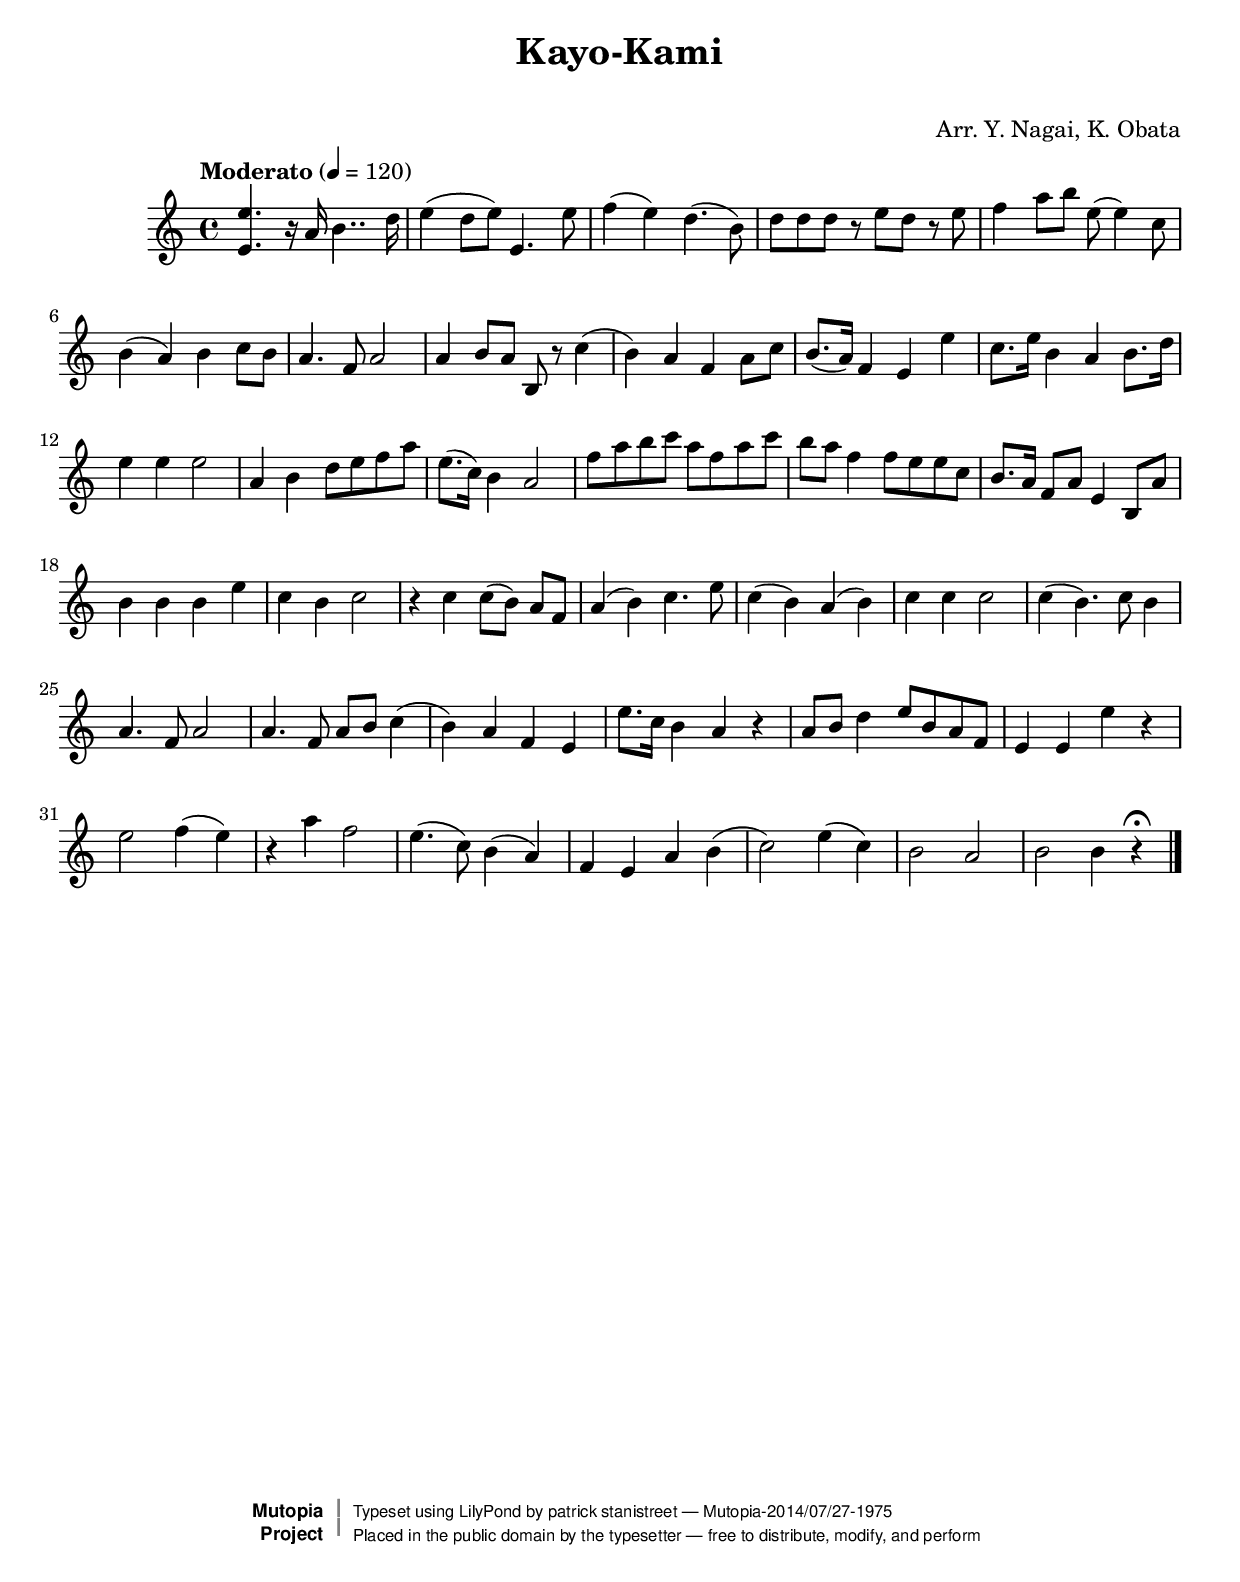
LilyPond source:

\version "2.19.7"

tsfooter = \markup {
\column {
  \line {"Arranged by:  Nagai, Iwai and Obata, Kenhachiro"}
  \line {"Source:  Seiyo gakufu Nihon zokkyokushu,  pub. Miki Shoten, Osaka, 1895."}
  \line {"English title:  \"A Collection of Japanese Popular Music.\""}
  \line {"Copyright Public Domain  Typeset by Tom Potter 2007"}
  \line {"http://www.daisyfield.com/music/"}
}
}

\paper {
  top-margin = 2 \cm
  bottom-margin = 2 \cm
%  oddFooterMarkup = \tsfooter
}


\header {
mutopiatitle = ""    %  if not set taken from title field
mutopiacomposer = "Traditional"
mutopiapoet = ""    %  
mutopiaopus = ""    %  
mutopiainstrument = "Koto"
date = ""    %  optional - date piece composed
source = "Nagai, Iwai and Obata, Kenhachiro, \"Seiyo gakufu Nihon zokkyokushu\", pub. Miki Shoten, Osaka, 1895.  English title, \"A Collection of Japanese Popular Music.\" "
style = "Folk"
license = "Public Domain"
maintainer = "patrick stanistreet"
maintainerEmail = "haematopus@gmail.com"
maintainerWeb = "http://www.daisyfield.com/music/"
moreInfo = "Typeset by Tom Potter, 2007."  

title = "Kayo-Kami"
subtitle = "  "      %
composer = "Arr. Y. Nagai, K. Obata"

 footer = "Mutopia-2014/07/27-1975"
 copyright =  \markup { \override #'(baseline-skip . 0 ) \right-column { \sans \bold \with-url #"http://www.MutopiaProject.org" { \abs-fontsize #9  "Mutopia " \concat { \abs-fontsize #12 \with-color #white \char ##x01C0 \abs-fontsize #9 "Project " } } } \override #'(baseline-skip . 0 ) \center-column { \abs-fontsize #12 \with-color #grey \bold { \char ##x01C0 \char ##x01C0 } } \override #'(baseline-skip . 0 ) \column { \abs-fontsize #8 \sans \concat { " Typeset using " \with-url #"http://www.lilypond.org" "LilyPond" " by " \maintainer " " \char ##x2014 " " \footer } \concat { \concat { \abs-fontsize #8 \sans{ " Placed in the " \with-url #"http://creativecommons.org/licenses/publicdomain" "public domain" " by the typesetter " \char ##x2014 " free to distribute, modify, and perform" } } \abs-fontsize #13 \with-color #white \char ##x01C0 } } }
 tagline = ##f
}

kotoOne =  {
%    \clef "treble" \key c \major \time 4/4 | 
% 1
    <e' e''>4.  r16 a'16  b'4.. d''16
%    <e' e''>4. -\markup{ \bold {Moderato} } \ff r16 a'16 \p b'4.. d''16
    | 
% 2
    e''4 ( d''8 [ e''8 ) ] e'4. e''8 | 
% 3
    f''4 ( e''4 ) d''4. ( b'8 ) | 
% 4
    d''8 [ d''8 d''8 ] r8 e''8 [ d''8 ] r8 e''8 | 
% 5
    f''4 a''8 [ b''8 ] e''8 ( e''4 ) c''8 | 
% 6
    b'4 ( a'4 ) b'4 c''8 [ b'8 ] | 
% 7
    a'4. f'8 a'2 | 
% 8
    a'4 b'8 [ a'8 ] b8 r8 c''4 ( | 
% 9
    b'4 ) a'4 f'4 a'8 [ c''8 ] | 
\barNumberCheck #10
    b'8. ( [ a'16 ) ] f'4 e'4 e''4 | 
% 11
    c''8. [ e''16 ] b'4 a'4 b'8. [ d''16 ] | 
% 12
    e''4 e''4 e''2 | 
% 13
    a'4 b'4 d''8 [ e''8 f''8 a''8 ] | 
% 14
    e''8. ( [ c''16 ) ] b'4 a'2 | 
% 15
    f''8 [ a''8 b''8 c'''8 ] a''8 [ f''8 a''8 c'''8 ] | 
% 16
    b''8 [ a''8 ] f''4 f''8 [ e''8 e''8 c''8 ] | 
% 17
    b'8. [ a'16 ] f'8 [ a'8 ] e'4 b8 [ a'8 ] | 
% 18
    b'4 b'4 b'4 e''4 | 
% 19
    c''4 b'4  c''2 | 
\barNumberCheck #20
    r4 c''4 c''8 ( [ b'8 ) ] a'8 [ f'8 ] | 
% 21
    a'4 ( b'4 ) c''4. e''8 | 
% 22
    c''4 ( b'4 ) a'4 ( b'4 ) | 
% 23
    c''4 c''4 c''2 | 
% 24
    c''4 ( b'4. ) c''8 b'4 | 
% 25
    a'4. f'8 a'2 | 
% 26
    a'4. f'8 a'8 [ b'8 ] c''4 ( | 
% 27
    b'4 ) a'4 f'4 e'4 | 
% 28
    e''8. [ c''16 ] b'4 a'4 r4 | 
% 29
    a'8  [ b'8 ] d''4 e''8 [ b'8 a'8 f'8 ] | 
\barNumberCheck #30
    e'4 e'4 e''4 r4 | 
% 31
    e''2  f''4 ( e''4 ) | 
% 32
    r4 a''4 f''2 | 
% 33
    e''4. ( c''8 ) b'4 ( a'4 ) | 
% 34
    f'4 e'4 a'4 b'4 ( | 
% 35
    c''2 ) e''4 ( c''4 ) | 
% 36
    b'2 a'2 | 
% 37
    b'2 b'4 r4 ^\fermata 
\bar "|."
}


% The score definition
\score  {
\new Staff <<
    \time 4/4 
    \clef "treble"
    \key c \major
    \tempo  "Moderato" 4 = 120
    \set Staff.midiInstrument = "koto"
    \kotoOne
>>

\layout  { }
\midi  { }
}
